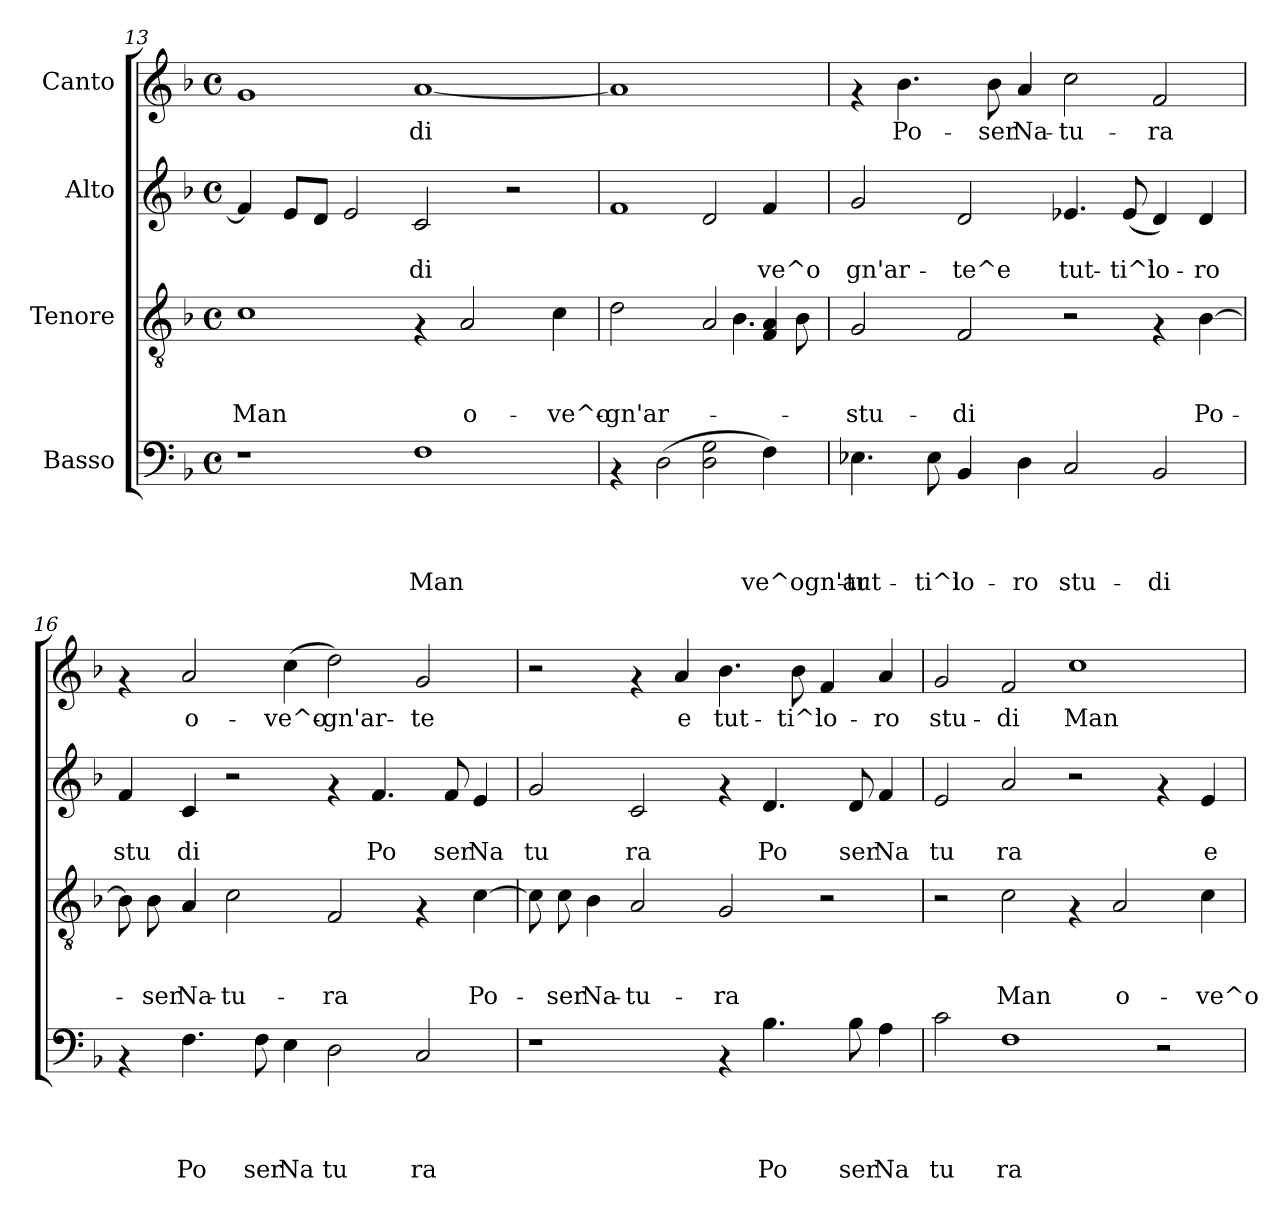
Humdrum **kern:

**kern	**text	**text	**text	**text	**kern	**text	**text	**text	**kern	**text	**text	**kern	**text
*part4	*part4	*part4	*part4	*part4	*part3	*part3	*part3	*part3	*part2	*part2	*part2	*part1	*part1
*staff4	*staff4	*staff4	*staff4	*staff4	*staff3	*staff3	*staff3	*staff3	*staff2	*staff2	*staff2	*staff1	*staff1
*I"Basso	*	*	*	*	*I"Tenore	*	*	*	*I"Alto	*	*	*I"Canto	*
*clefF4	*	*	*	*	*clefGv2	*	*	*	*clefG2	*	*	*clefG2	*
*k[b-]	*	*	*	*	*k[b-]	*	*	*	*k[b-]	*	*	*k[b-]	*
*F:	*	*	*	*	*F:	*	*	*	*F:	*	*	*F:	*
*M4/4	*	*	*	*	*M4/4	*	*	*	*M4/4	*	*	*M4/4	*
*met(c)	*	*	*	*	*met(c)	*	*	*	*met(c)	*	*	*met(c)	*
=13	=13	=13	=13	=13	=13	=13	=13	=13	=13	=13	=13	=13	=13
!	!	!	!	!	!	!	!	!LO:LY:b	!	!	!	!	!
1r	.	.	.	.	1c	.	.	Man	4f/]	.	.	1g	.
.	.	.	.	.	.	.	.	.	8e/L	.	.	.	.
.	.	.	.	.	.	.	.	.	8d/J	.	.	.	.
.	.	.	.	.	.	.	.	.	2e/	.	.	.	.
!	!	!	!	!LO:LY:b	!	!	!	!	!	!	!LO:LY:b	!	!LO:LY:b
1F	.	.	.	Man	4rF	.	.	.	2c/	.	-di	[<1a	-di
!	!	!	!	!	!	!	!	!LO:LY:b	!	!	!	!	!
.	.	.	.	.	2A/	.	.	o-	.	.	.	.	.
.	.	.	.	.	.	.	.	.	2r	.	.	.	.
!	!	!	!	!	!	!	!	!LO:LY:b	!	!	!	!	!
.	.	.	.	.	4c\	.	.	-ve^o-	.	.	.	.	.
=14	=14	=14	=14	=14	=14	=14	=14	=14	=14	=14	=14	=14	=14
*^	*	*	*	*	*	*	*	*	*	*	*	*	*
!	!	!	!	!	!	!	!	!	!LO:LY:b	!	!	!	!	!
*	*	*	*	*	*	*^	*	*	*	*^	*	*	*	*
*	*	*	*	*	*	*	*^	*	*	*	*	*^	*	*	*	*
*	*	*	*	*	*	*	*	*^	*	*	*	*	*	*	*	*	*	*
4rAA	2ryy	.	.	.	.	2d\	2ryy	2.ryy	2..ryy	.	.	-gn'ar-	1f	2ryy	2.ryy	.	.	1a]	.
(>2D\	.	.	.	.	.	.	.	.	.	.	.	.	.	.	.	.	.	.	.
.	2D\ 2G\	.	.	.	.	2A/	8ryy	.	.	.	.	.	.	2d/	.	.	.	.	.
.	.	.	.	.	.	.	4.B-\	.	.	.	.	.	.	.	.	.	.	.	.
!	!	!	!	!	!LO:LY:b	!	!	!	!	!	!	!	!	!	!	!	!LO:LY:b	!	!
4F\)	.	.	.	.	ve^ogn'ar-	.	.	4F/ 4A/	.	.	.	.	.	.	4f/	.	ve^o-	.	.
.	.	.	.	.	.	.	.	.	8B-\	.	.	.	.	.	.	.	.	.	.
*v	*v	*	*	*	*	*	*	*	*	*	*	*	*v	*v	*v	*	*	*	*
=15	=15	=15	=15	=15	=15	=15	=15	=15	=15	=15	=15	=15	=15	=15	=15	=15
!	!	!	!	!LO:LY:b	!	!	!	!	!	!	!LO:LY:b	!	!	!LO:LY:b	!	!
*	*	*	*	*	*v	*v	*v	*v	*	*	*	*	*	*	*	*
4.E-X\	.	.	.	-tut-	2G/	.	.	-stu-	2g/	.	-gn'ar-	4rf	.
!	!	!	!	!	!	!	!	!	!	!	!	!	!LO:LY:b
.	.	.	.	.	.	.	.	.	.	.	.	4.b-\	Po-
!	!	!	!	!LO:LY:b	!	!	!	!	!	!	!	!	!
8E-\	.	.	.	-ti^i	.	.	.	.	.	.	.	.	.
!	!	!	!	!LO:LY:b	!	!	!	!LO:LY:b	!	!	!LO:LY:b	!	!
4BB-/	.	.	.	lo-	2F/	.	.	-di	2d/	.	-te^e	.	.
!	!	!	!	!	!	!	!	!	!	!	!	!	!LO:LY:b
.	.	.	.	.	.	.	.	.	.	.	.	8b-\	-ser
!	!	!	!	!LO:LY:b	!	!	!	!	!	!	!	!	!LO:LY:b
4D\	.	.	.	-ro	.	.	.	.	.	.	.	4a/	Na-
!	!	!	!	!LO:LY:b	!	!	!	!	!	!	!LO:LY:b	!	!LO:LY:b
2C/	.	.	.	stu-	2r	.	.	.	4.e-X/	.	tut-	2cc\	-tu-
!	!	!	!	!	!	!	!	!	!	!	!LO:LY:b	!	!
.	.	.	.	.	.	.	.	.	(<8e-/	.	-ti^i	.	.
!	!	!	!	!LO:LY:b	!	!	!	!	!	!	!LO:LY:b	!	!LO:LY:b
2BB-/	.	.	.	-di	4rF	.	.	.	4d/)	.	lo-	2f/	-ra
!	!	!	!	!	!	!	!	!LO:LY:b	!	!	!LO:LY:b	!	!
.	.	.	.	.	[<4B-\	.	.	Po-	4d/	.	-ro	.	.
!!LO:LB:g=z
=16	=16	=16	=16	=16	=16	=16	=16	=16	=16	=16	=16	=16	=16
!	!	!	!	!	!	!	!	!	!	!	!LO:LY:b	!	!
4rAA	.	.	.	.	8B-\]	.	.	.	4f/	.	stu	4rf	.
!	!	!	!	!	!	!	!	!LO:LY:b	!	!	!	!	!
.	.	.	.	.	8B-\	.	.	-ser	.	.	.	.	.
!	!	!	!	!LO:LY:b	!	!	!	!LO:LY:b	!	!	!LO:LY:b	!	!LO:LY:b
4.F\	.	.	.	Po	4A/	.	.	Na-	4c/	.	di	2a/	o-
!	!	!	!	!	!	!	!	!LO:LY:b	!	!	!	!	!
.	.	.	.	.	2c\	.	.	-tu-	2r	.	.	.	.
!	!	!	!	!LO:LY:b	!	!	!	!	!	!	!	!	!
8F\	.	.	.	ser	.	.	.	.	.	.	.	.	.
!	!	!	!	!LO:LY:b	!	!	!	!	!	!	!	!	!LO:LY:b
4E\	.	.	.	Na	.	.	.	.	.	.	.	(<4cc\	-ve^o-
!	!	!	!	!LO:LY:b	!	!	!	!LO:LY:b	!	!	!	!	!LO:LY:b
2D\	.	.	.	tu	2F/	.	.	-ra	4rf	.	.	2dd\)	-gn'ar-
!	!	!	!	!	!	!	!	!	!	!	!LO:LY:b	!	!
.	.	.	.	.	.	.	.	.	4.f/	.	Po	.	.
!	!	!	!	!LO:LY:b	!	!	!	!	!	!	!	!	!LO:LY:b
2C/	.	.	.	ra	4rF	.	.	.	.	.	.	2g/	-te
!	!	!	!	!	!	!	!	!	!	!	!LO:LY:b	!	!
.	.	.	.	.	.	.	.	.	8f/	.	ser	.	.
!	!	!	!	!	!	!	!	!LO:LY:b	!	!	!LO:LY:b	!	!
.	.	.	.	.	[>4c\	.	.	Po-	4e/	.	Na	.	.
=17	=17	=17	=17	=17	=17	=17	=17	=17	=17	=17	=17	=17	=17
!	!	!	!	!	!	!	!	!	!	!	!LO:LY:b	!	!
1r	.	.	.	.	8c\]	.	.	.	2g/	.	tu	2r	.
!	!	!	!	!	!	!	!	!LO:LY:b	!	!	!	!	!
.	.	.	.	.	8c\	.	.	-ser	.	.	.	.	.
!	!	!	!	!	!	!	!	!LO:LY:b	!	!	!	!	!
.	.	.	.	.	4B-\	.	.	Na-	.	.	.	.	.
!	!	!	!	!	!	!	!	!LO:LY:b	!	!	!LO:LY:b	!	!
.	.	.	.	.	2A/	.	.	-tu-	2c/	.	ra	4rf	.
!	!	!	!	!	!	!	!	!	!	!	!	!	!LO:LY:b
.	.	.	.	.	.	.	.	.	.	.	.	4a/	e
!	!	!	!	!	!	!	!	!LO:LY:b	!	!	!	!	!LO:LY:b
4rAA	.	.	.	.	2G/	.	.	-ra	4rf	.	.	4.b-\	tut-
!	!	!	!	!LO:LY:b	!	!	!	!	!	!	!LO:LY:b	!	!
4.B-\	.	.	.	Po	.	.	.	.	4.d/	.	Po	.	.
!	!	!	!	!	!	!	!	!	!	!	!	!	!LO:LY:b
.	.	.	.	.	.	.	.	.	.	.	.	8b-\	-ti^i
!	!	!	!	!	!	!	!	!	!	!	!	!	!LO:LY:b
.	.	.	.	.	2r	.	.	.	.	.	.	4f/	lo-
!	!	!	!	!LO:LY:b	!	!	!	!	!	!	!LO:LY:b	!	!
8B-\	.	.	.	ser	.	.	.	.	8d/	.	ser	.	.
!	!	!	!	!LO:LY:b	!	!	!	!	!	!	!LO:LY:b	!	!LO:LY:b
4A\	.	.	.	Na	.	.	.	.	4f/	.	Na	4a/	-ro
=18	=18	=18	=18	=18	=18	=18	=18	=18	=18	=18	=18	=18	=18
!	!	!	!	!LO:LY:b	!	!	!	!	!	!	!LO:LY:b	!	!LO:LY:b
2c\	.	.	.	tu	2r	.	.	.	2e/	.	tu	2g/	stu-
!	!	!	!	!LO:LY:b	!	!	!	!LO:LY:b	!	!	!LO:LY:b	!	!LO:LY:b
1F	.	.	.	ra	2c\	.	.	Man	2a/	.	ra	2f/	-di
!	!	!	!	!	!	!	!	!	!	!	!	!	!LO:LY:b
.	.	.	.	.	4rF	.	.	.	2r	.	.	1cc	Man
!	!	!	!	!	!	!	!	!LO:LY:b	!	!	!	!	!
.	.	.	.	.	2A/	.	.	o-	.	.	.	.	.
2r	.	.	.	.	.	.	.	.	4rf	.	.	.	.
!	!	!	!	!	!	!	!	!LO:LY:b	!	!	!LO:LY:b	!	!
.	.	.	.	.	4c\	.	.	-ve^o-	4e/	.	e	.	.
=	=	=	=	=	=	=	=	=	=	=	=	=	=
*-	*-	*-	*-	*-	*-	*-	*-	*-	*-	*-	*-	*-	*-
